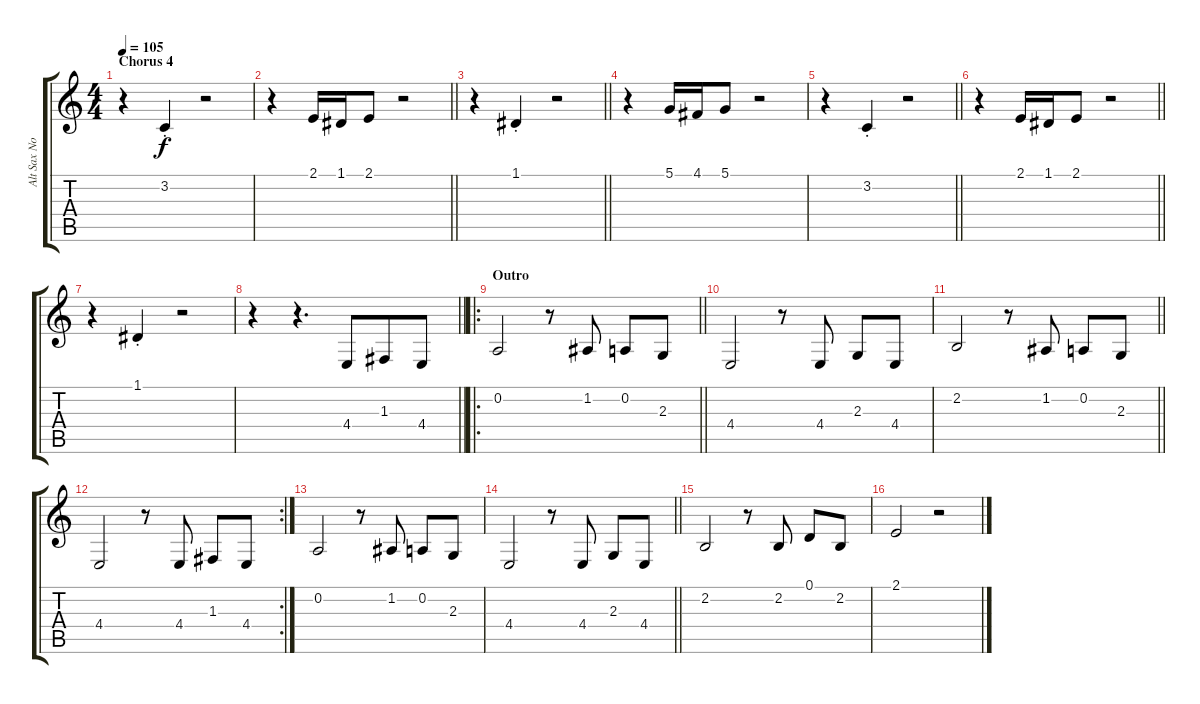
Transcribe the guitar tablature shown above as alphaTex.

\track ("Alt Sax Notation" "Alt Sax No") {mute instrument altosax}
\staff {score tabs}
\tuning (D4 A3 F3 C3 G2 D2) {hide}
\ts (4 4)
\section ("" "Chorus 4")
\tempo 105
\clef g2
\ks aminor
r.4{dy f} 3.2{st}.4 r.2 |
\barLineRight lightlight
r.4 2.1.16 1.1.16 2.1.8 r.2 |
\barLineRight lightlight
r.4 1.1{st}.4 r.2 |
r.4 5.1.16 4.1.16 5.1.8 r.2 |
\barLineRight lightlight
r.4 3.2{st}.4 r.2 |
\barLineRight lightlight
r.4 2.1.16 1.1.16 2.1.8 r.2 |
r.4 1.1{st}.4 r.2 |
\barLineRight lightlight
r.4 r.4{d} 4.4.8{beam merge} 1.3.8 4.4.8 |
\ro
\section ("" "Outro")
\barLineRight lightlight
0.2.2 r.8 1.2.8 0.2.8 2.3.8 |
4.4.2 r.8 4.4.8 2.3.8 4.4.8 |
\barLineRight lightlight
2.2.2 r.8 1.2.8 0.2.8 2.3.8 |
\rc 2
4.4.2 r.8 4.4.8 1.3.8 4.4.8 |
0.2.2 r.8 1.2.8 0.2.8 2.3.8 |
\barLineRight lightlight
4.4.2 r.8 4.4.8 2.3.8 4.4.8 |
2.2.2 r.8 2.2.8 0.1.8 2.2.8 |
2.1.2 r.2
